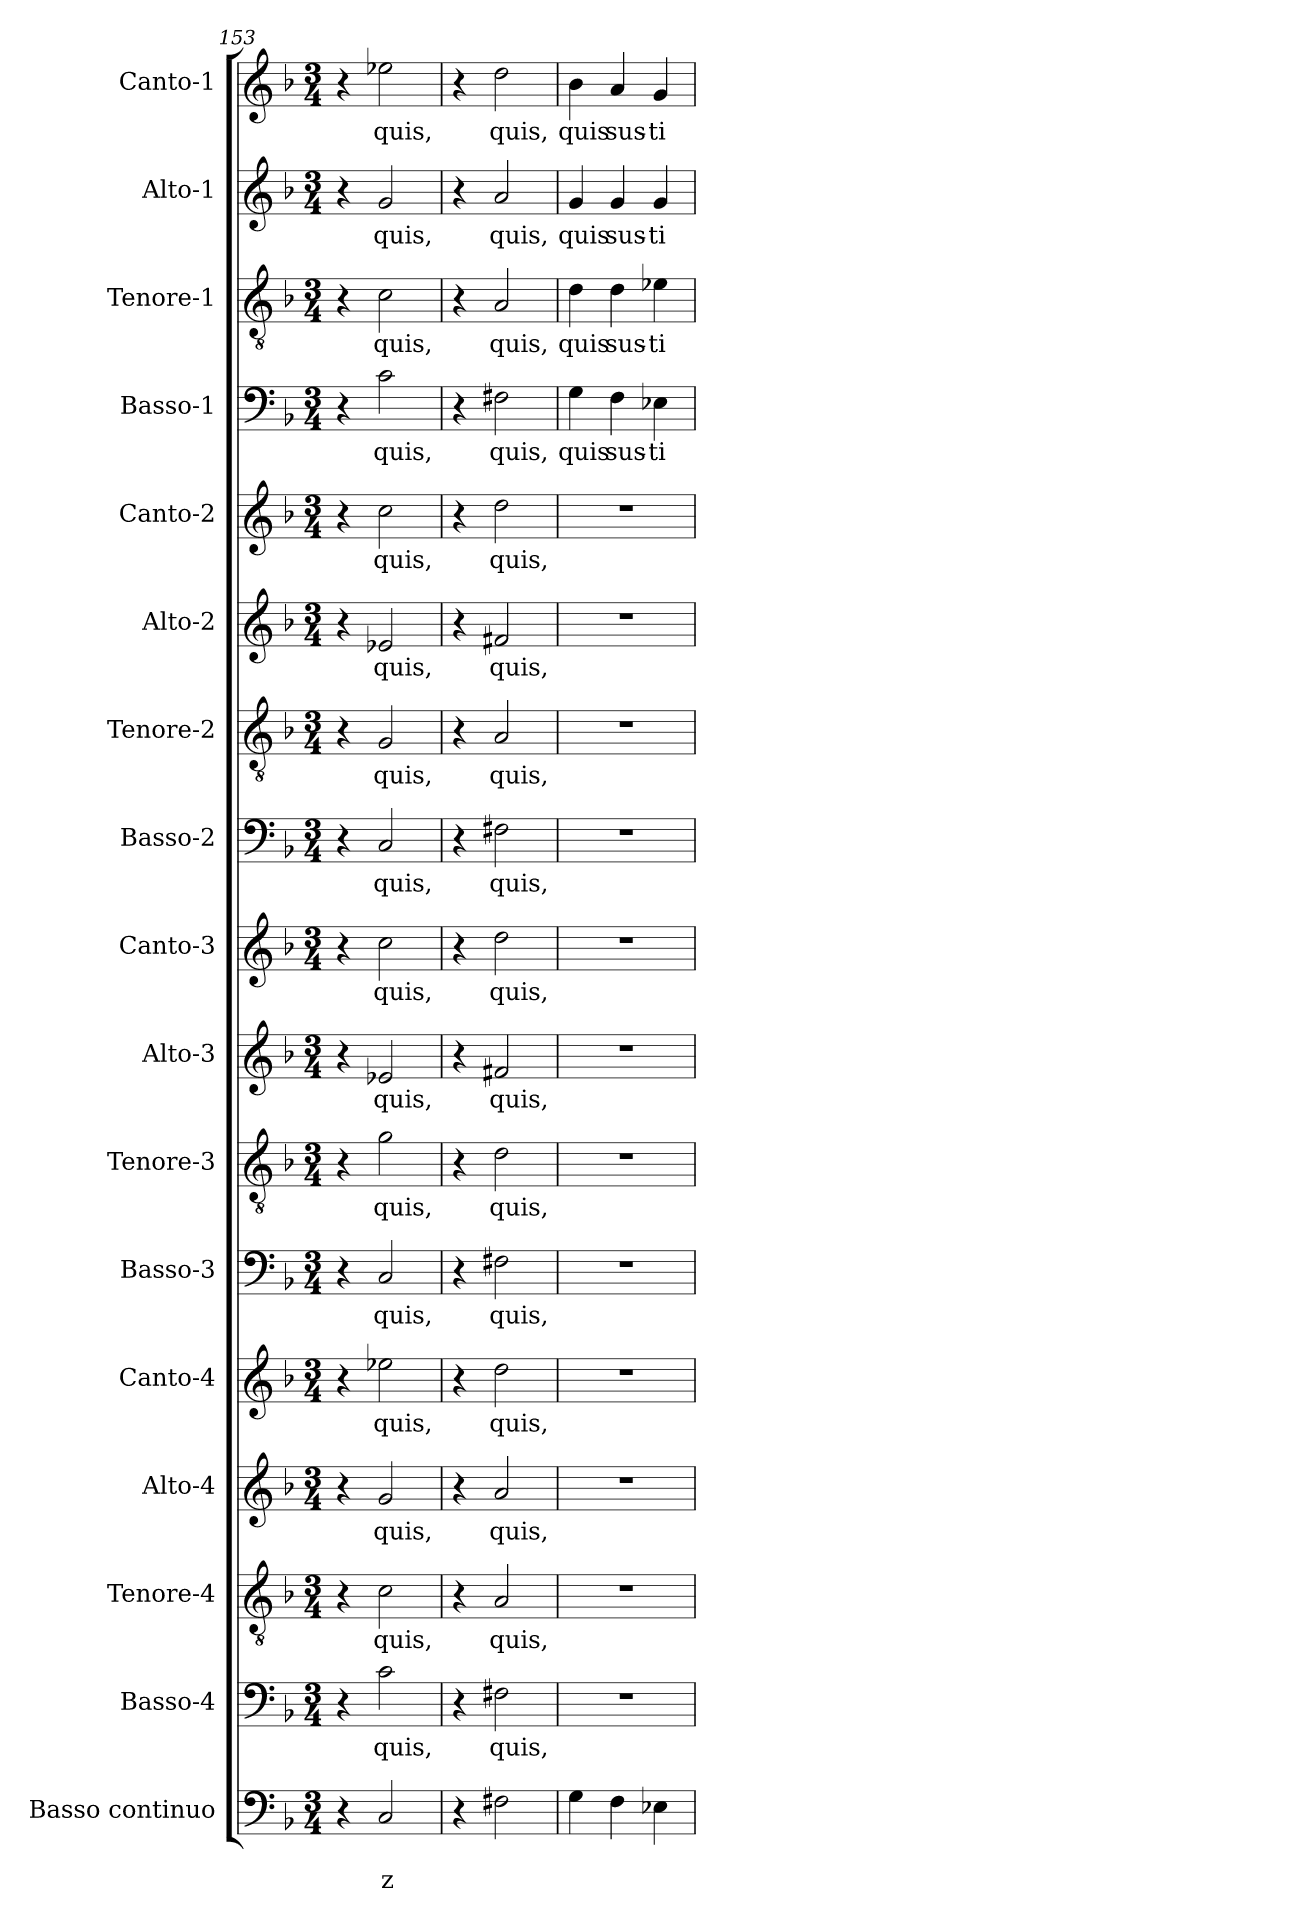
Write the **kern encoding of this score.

**kern	**text	**text	**kern	**text	**kern	**text	**kern	**text	**kern	**text	**kern	**text	**kern	**text	**kern	**text	**kern	**text	**kern	**text	**kern	**text	**kern	**text	**kern	**text	**kern	**text	**kern	**text	**kern	**text	**kern	**text
*part17	*part17	*part17	*part16	*part16	*part15	*part15	*part14	*part14	*part13	*part13	*part12	*part12	*part11	*part11	*part10	*part10	*part9	*part9	*part8	*part8	*part7	*part7	*part6	*part6	*part5	*part5	*part4	*part4	*part3	*part3	*part2	*part2	*part1	*part1
*staff17	*staff17	*staff17	*staff16	*staff16	*staff15	*staff15	*staff14	*staff14	*staff13	*staff13	*staff12	*staff12	*staff11	*staff11	*staff10	*staff10	*staff9	*staff9	*staff8	*staff8	*staff7	*staff7	*staff6	*staff6	*staff5	*staff5	*staff4	*staff4	*staff3	*staff3	*staff2	*staff2	*staff1	*staff1
*I"Basso continuo	*	*	*I"Basso-4	*	*I"Tenore-4	*	*I"Alto-4	*	*I"Canto-4	*	*I"Basso-3	*	*I"Tenore-3	*	*I"Alto-3	*	*I"Canto-3	*	*I"Basso-2	*	*I"Tenore-2	*	*I"Alto-2	*	*I"Canto-2	*	*I"Basso-1	*	*I"Tenore-1	*	*I"Alto-1	*	*I"Canto-1	*
*I'BC	*	*	*I'B4	*	*I'T4	*	*I'A4	*	*I'C4	*	*I'B3	*	*I'T3	*	*I'A3	*	*I'C3	*	*I'B2	*	*I'T2	*	*I'A2	*	*I'C2	*	*I'B1	*	*I'T1	*	*I'A1	*	*I'C1	*
*clefF4	*	*	*clefF4	*	*clefGv2	*	*clefG2	*	*clefG2	*	*clefF4	*	*clefGv2	*	*clefG2	*	*clefG2	*	*clefF4	*	*clefGv2	*	*clefG2	*	*clefG2	*	*clefF4	*	*clefGv2	*	*clefG2	*	*clefG2	*
*k[b-]	*	*	*k[b-]	*	*k[b-]	*	*k[b-]	*	*k[b-]	*	*k[b-]	*	*k[b-]	*	*k[b-]	*	*k[b-]	*	*k[b-]	*	*k[b-]	*	*k[b-]	*	*k[b-]	*	*k[b-]	*	*k[b-]	*	*k[b-]	*	*k[b-]	*
*F:	*	*	*F:	*	*F:	*	*F:	*	*F:	*	*F:	*	*F:	*	*F:	*	*F:	*	*F:	*	*F:	*	*F:	*	*F:	*	*F:	*	*F:	*	*F:	*	*F:	*
*M3/4	*	*	*M3/4	*	*M3/4	*	*M3/4	*	*M3/4	*	*M3/4	*	*M3/4	*	*M3/4	*	*M3/4	*	*M3/4	*	*M3/4	*	*M3/4	*	*M3/4	*	*M3/4	*	*M3/4	*	*M3/4	*	*M3/4	*
=153	=153	=153	=153	=153	=153	=153	=153	=153	=153	=153	=153	=153	=153	=153	=153	=153	=153	=153	=153	=153	=153	=153	=153	=153	=153	=153	=153	=153	=153	=153	=153	=153	=153	=153
4r	.	.	4r	.	4r	.	4r	.	4r	.	4r	.	4r	.	4r	.	4r	.	4r	.	4r	.	4r	.	4r	.	4r	.	4r	.	4r	.	4r	.
!	!	!LO:LY:b	!	!	!	!	!	!	!	!	!	!	!	!	!	!	!	!	!	!	!	!	!	!	!	!	!	!	!	!	!	!	!	!
!	!	!	!	!LO:LY:b	!	!	!	!	!	!	!	!	!	!	!	!	!	!	!	!	!	!	!	!	!	!	!	!	!	!	!	!	!	!
!	!	!	!	!	!	!LO:LY:b	!	!	!	!	!	!	!	!	!	!	!	!	!	!	!	!	!	!	!	!	!	!	!	!	!	!	!	!
!	!	!	!	!	!	!	!	!LO:LY:b	!	!	!	!	!	!	!	!	!	!	!	!	!	!	!	!	!	!	!	!	!	!	!	!	!	!
!	!	!	!	!	!	!	!	!	!	!LO:LY:b	!	!	!	!	!	!	!	!	!	!	!	!	!	!	!	!	!	!	!	!	!	!	!	!
!	!	!	!	!	!	!	!	!	!	!	!	!LO:LY:b	!	!	!	!	!	!	!	!	!	!	!	!	!	!	!	!	!	!	!	!	!	!
!	!	!	!	!	!	!	!	!	!	!	!	!	!	!LO:LY:b	!	!	!	!	!	!	!	!	!	!	!	!	!	!	!	!	!	!	!	!
!	!	!	!	!	!	!	!	!	!	!	!	!	!	!	!	!LO:LY:b	!	!	!	!	!	!	!	!	!	!	!	!	!	!	!	!	!	!
!	!	!	!	!	!	!	!	!	!	!	!	!	!	!	!	!	!	!LO:LY:b	!	!	!	!	!	!	!	!	!	!	!	!	!	!	!	!
!	!	!	!	!	!	!	!	!	!	!	!	!	!	!	!	!	!	!	!	!LO:LY:b	!	!	!	!	!	!	!	!	!	!	!	!	!	!
!	!	!	!	!	!	!	!	!	!	!	!	!	!	!	!	!	!	!	!	!	!	!LO:LY:b	!	!	!	!	!	!	!	!	!	!	!	!
!	!	!	!	!	!	!	!	!	!	!	!	!	!	!	!	!	!	!	!	!	!	!	!	!LO:LY:b	!	!	!	!	!	!	!	!	!	!
!	!	!	!	!	!	!	!	!	!	!	!	!	!	!	!	!	!	!	!	!	!	!	!	!	!	!LO:LY:b	!	!	!	!	!	!	!	!
!	!	!	!	!	!	!	!	!	!	!	!	!	!	!	!	!	!	!	!	!	!	!	!	!	!	!	!	!LO:LY:b	!	!	!	!	!	!
!	!	!	!	!	!	!	!	!	!	!	!	!	!	!	!	!	!	!	!	!	!	!	!	!	!	!	!	!	!	!LO:LY:b	!	!	!	!
!	!	!	!	!	!	!	!	!	!	!	!	!	!	!	!	!	!	!	!	!	!	!	!	!	!	!	!	!	!	!	!	!LO:LY:b	!	!
!	!	!	!	!	!	!	!	!	!	!	!	!	!	!	!	!	!	!	!	!	!	!	!	!	!	!	!	!	!	!	!	!	!	!LO:LY:b
2C/	.	z	2c\	quis,	2c\	quis,	2g/	quis,	2ee-X\	quis,	2C/	quis,	2g\	quis,	2e-X/	quis,	2cc\	quis,	2C/	quis,	2G/	quis,	2e-X/	quis,	2cc\	quis,	2c\	quis,	2c\	quis,	2g/	quis,	2ee-X\	quis,
=154	=154	=154	=154	=154	=154	=154	=154	=154	=154	=154	=154	=154	=154	=154	=154	=154	=154	=154	=154	=154	=154	=154	=154	=154	=154	=154	=154	=154	=154	=154	=154	=154	=154	=154
4r	.	.	4r	.	4r	.	4r	.	4r	.	4r	.	4r	.	4r	.	4r	.	4r	.	4r	.	4r	.	4r	.	4r	.	4r	.	4r	.	4r	.
!	!	!	!	!LO:LY:b	!	!	!	!	!	!	!	!	!	!	!	!	!	!	!	!	!	!	!	!	!	!	!	!	!	!	!	!	!	!
!	!	!	!	!	!	!LO:LY:b	!	!	!	!	!	!	!	!	!	!	!	!	!	!	!	!	!	!	!	!	!	!	!	!	!	!	!	!
!	!	!	!	!	!	!	!	!LO:LY:b	!	!	!	!	!	!	!	!	!	!	!	!	!	!	!	!	!	!	!	!	!	!	!	!	!	!
!	!	!	!	!	!	!	!	!	!	!LO:LY:b	!	!	!	!	!	!	!	!	!	!	!	!	!	!	!	!	!	!	!	!	!	!	!	!
!	!	!	!	!	!	!	!	!	!	!	!	!LO:LY:b	!	!	!	!	!	!	!	!	!	!	!	!	!	!	!	!	!	!	!	!	!	!
!	!	!	!	!	!	!	!	!	!	!	!	!	!	!LO:LY:b	!	!	!	!	!	!	!	!	!	!	!	!	!	!	!	!	!	!	!	!
!	!	!	!	!	!	!	!	!	!	!	!	!	!	!	!	!LO:LY:b	!	!	!	!	!	!	!	!	!	!	!	!	!	!	!	!	!	!
!	!	!	!	!	!	!	!	!	!	!	!	!	!	!	!	!	!	!LO:LY:b	!	!	!	!	!	!	!	!	!	!	!	!	!	!	!	!
!	!	!	!	!	!	!	!	!	!	!	!	!	!	!	!	!	!	!	!	!LO:LY:b	!	!	!	!	!	!	!	!	!	!	!	!	!	!
!	!	!	!	!	!	!	!	!	!	!	!	!	!	!	!	!	!	!	!	!	!	!LO:LY:b	!	!	!	!	!	!	!	!	!	!	!	!
!	!	!	!	!	!	!	!	!	!	!	!	!	!	!	!	!	!	!	!	!	!	!	!	!LO:LY:b	!	!	!	!	!	!	!	!	!	!
!	!	!	!	!	!	!	!	!	!	!	!	!	!	!	!	!	!	!	!	!	!	!	!	!	!	!LO:LY:b	!	!	!	!	!	!	!	!
!	!	!	!	!	!	!	!	!	!	!	!	!	!	!	!	!	!	!	!	!	!	!	!	!	!	!	!	!LO:LY:b	!	!	!	!	!	!
!	!	!	!	!	!	!	!	!	!	!	!	!	!	!	!	!	!	!	!	!	!	!	!	!	!	!	!	!	!	!LO:LY:b	!	!	!	!
!	!	!	!	!	!	!	!	!	!	!	!	!	!	!	!	!	!	!	!	!	!	!	!	!	!	!	!	!	!	!	!	!LO:LY:b	!	!
!	!	!	!	!	!	!	!	!	!	!	!	!	!	!	!	!	!	!	!	!	!	!	!	!	!	!	!	!	!	!	!	!	!	!LO:LY:b
2F#X\	.	.	2F#X\	quis,	2A/	quis,	2a/	quis,	2dd\	quis,	2F#X\	quis,	2d\	quis,	2f#X/	quis,	2dd\	quis,	2F#X\	quis,	2A/	quis,	2f#X/	quis,	2dd\	quis,	2F#X\	quis,	2A/	quis,	2a/	quis,	2dd\	quis,
=155	=155	=155	=155	=155	=155	=155	=155	=155	=155	=155	=155	=155	=155	=155	=155	=155	=155	=155	=155	=155	=155	=155	=155	=155	=155	=155	=155	=155	=155	=155	=155	=155	=155	=155
!	!	!	!	!	!	!	!	!	!	!	!	!	!	!	!	!	!	!	!	!	!	!	!	!	!	!	!	!LO:LY:b	!	!	!	!	!	!
!	!	!	!	!	!	!	!	!	!	!	!	!	!	!	!	!	!	!	!	!	!	!	!	!	!	!	!	!	!	!LO:LY:b	!	!	!	!
!	!	!	!	!	!	!	!	!	!	!	!	!	!	!	!	!	!	!	!	!	!	!	!	!	!	!	!	!	!	!	!	!LO:LY:b	!	!
!	!	!	!	!	!	!	!	!	!	!	!	!	!	!	!	!	!	!	!	!	!	!	!	!	!	!	!	!	!	!	!	!	!	!LO:LY:b
4G\	.	.	2.r	.	2.r	.	2.r	.	2.r	.	2.r	.	2.r	.	2.r	.	2.r	.	2.r	.	2.r	.	2.r	.	2.r	.	4G\	quis	4d\	quis	4g/	quis	4b-\	quis
!	!	!	!	!	!	!	!	!	!	!	!	!	!	!	!	!	!	!	!	!	!	!	!	!	!	!	!	!LO:LY:b	!	!	!	!	!	!
!	!	!	!	!	!	!	!	!	!	!	!	!	!	!	!	!	!	!	!	!	!	!	!	!	!	!	!	!	!	!LO:LY:b	!	!	!	!
!	!	!	!	!	!	!	!	!	!	!	!	!	!	!	!	!	!	!	!	!	!	!	!	!	!	!	!	!	!	!	!	!LO:LY:b	!	!
!	!	!	!	!	!	!	!	!	!	!	!	!	!	!	!	!	!	!	!	!	!	!	!	!	!	!	!	!	!	!	!	!	!	!LO:LY:b
4F\	.	.	.	.	.	.	.	.	.	.	.	.	.	.	.	.	.	.	.	.	.	.	.	.	.	.	4F\	sus-	4d\	sus-	4g/	sus-	4a/	sus-
!	!	!	!	!	!	!	!	!	!	!	!	!	!	!	!	!	!	!	!	!	!	!	!	!	!	!	!	!LO:LY:b	!	!	!	!	!	!
!	!	!	!	!	!	!	!	!	!	!	!	!	!	!	!	!	!	!	!	!	!	!	!	!	!	!	!	!	!	!LO:LY:b	!	!	!	!
!	!	!	!	!	!	!	!	!	!	!	!	!	!	!	!	!	!	!	!	!	!	!	!	!	!	!	!	!	!	!	!	!LO:LY:b	!	!
!	!	!	!	!	!	!	!	!	!	!	!	!	!	!	!	!	!	!	!	!	!	!	!	!	!	!	!	!	!	!	!	!	!	!LO:LY:b
4E-X\	.	.	.	.	.	.	.	.	.	.	.	.	.	.	.	.	.	.	.	.	.	.	.	.	.	.	4E-X\	-ti-	4e-X\	-ti-	4g/	-ti-	4g/	-ti-
=	=	=	=	=	=	=	=	=	=	=	=	=	=	=	=	=	=	=	=	=	=	=	=	=	=	=	=	=	=	=	=	=	=	=
*-	*-	*-	*-	*-	*-	*-	*-	*-	*-	*-	*-	*-	*-	*-	*-	*-	*-	*-	*-	*-	*-	*-	*-	*-	*-	*-	*-	*-	*-	*-	*-	*-	*-	*-
